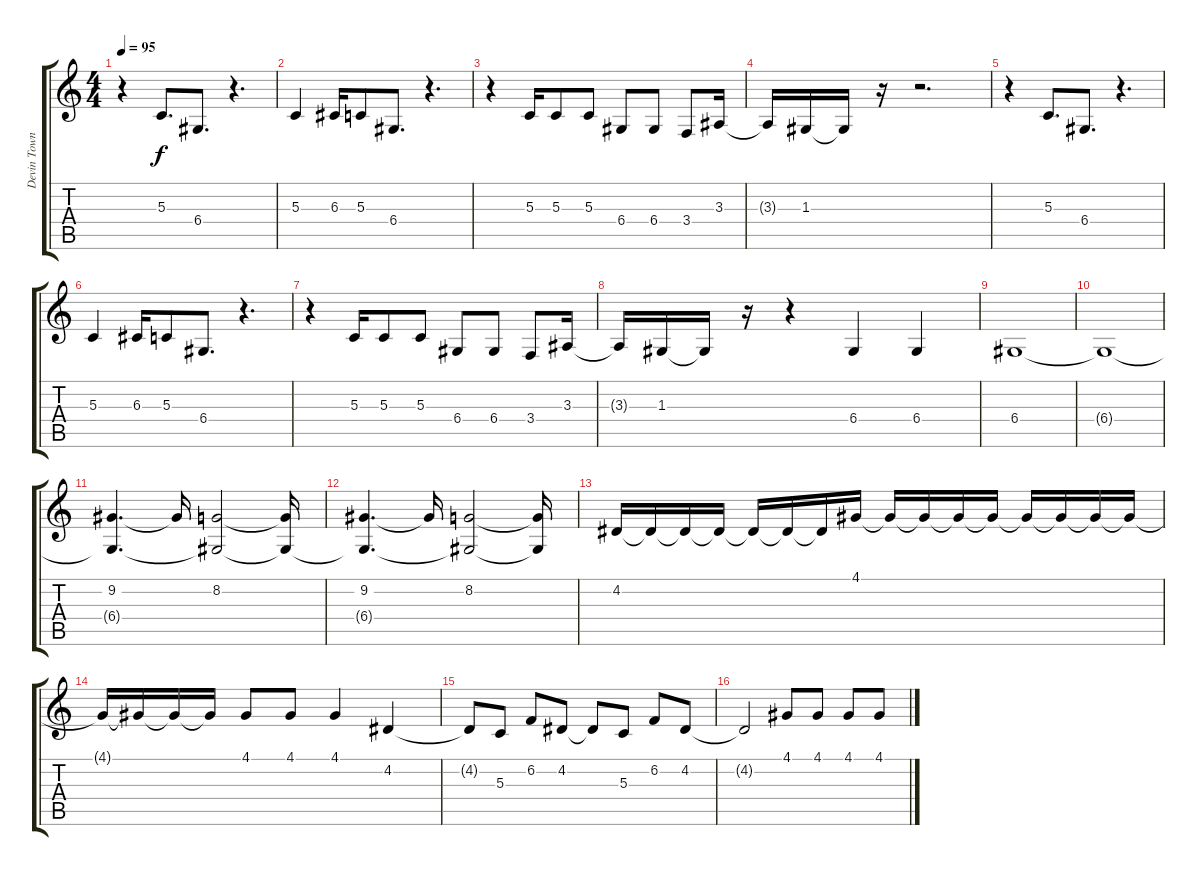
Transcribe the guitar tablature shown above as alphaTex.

\track ("Devin Townsend (Vocals)" "Devin Town") {instrument bassoon}
\staff {score tabs}
\tuning (E4 B3 G3 D3 A2 E2) {hide}
\ts (4 4)
\tempo 95
\clef g2
\ks c
r.4{dy f} 5.3.8{d} 6.4.8{d} r.4{d} |
5.3.4 6.3.16 5.3.8 6.4.8{d} r.4{d} |
r.4 5.3.16 5.3.8 5.3.8 6.4.8 6.4.8 3.4.8 3.3.16 |
3.3{t}.16 1.3.16 1.3{t}.16 r.16 r.2{d} |
r.4 5.3.8{d} 6.4.8{d} r.4{d} |
5.3.4 6.3.16 5.3.8 6.4.8{d} r.4{d} |
r.4 5.3.16 5.3.8 5.3.8 6.4.8 6.4.8 3.4.8 3.3.16 |
3.3{t}.16 1.3.16 1.3{t}.16 r.16 r.4 6.4.4 6.4.4 |
6.4.1 |
6.4{t}.1 |
(9.2 6.4{t}).4{d} 9.2{t}.16 (8.2 6.4{t}).2 (8.2{t} 6.4{t}).16 |
(9.2 6.4{t}).4{d} 9.2{t}.16 (8.2 6.4{t}).2 (8.2{t} 6.4{t}).16 |
4.2.16 4.2{t}.16 4.2{t}.16 4.2{t}.16 4.2{t}.16 4.2{t}.16 4.2{t}.16 4.1.16 4.1{t}.16 4.1{t}.16 4.1{t}.16 4.1{t}.16 4.1{t}.16 4.1{t}.16 4.1{t}.16 4.1{t}.16 |
4.1{t}.16 4.1{t}.16 4.1{t}.16 4.1{t}.16 4.1.8 4.1.8 4.1.4 4.2.4 |
4.2{t}.8 5.3.8 6.2.8 4.2.8 4.2{t}.8 5.3.8 6.2.8 4.2.8 |
4.2{t}.2 4.1.8 4.1.8 4.1.8 4.1.8
